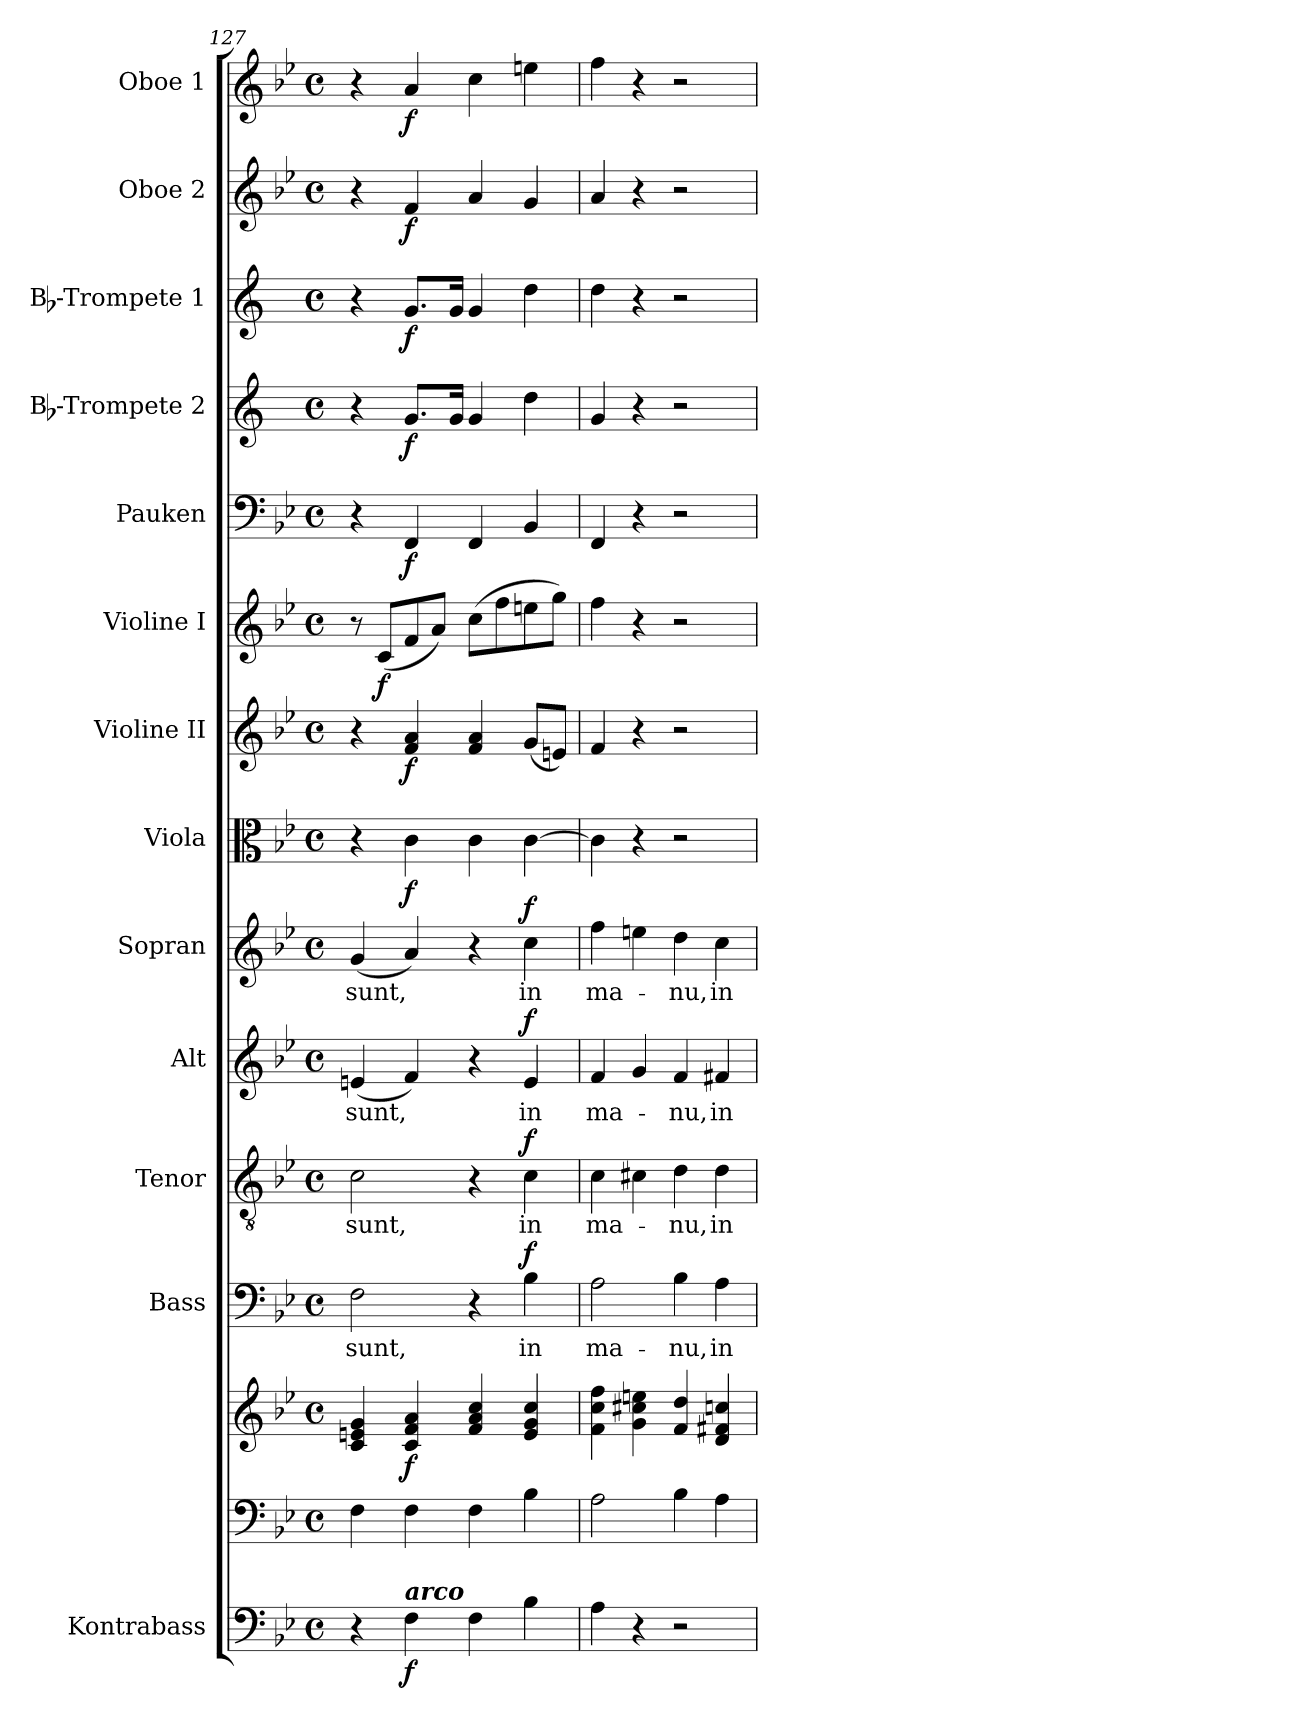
**kern	**dynam	**kern	**kern	**dynam	**kern	**text	**dynam	**kern	**text	**dynam	**kern	**text	**dynam	**kern	**text	**dynam	**kern	**dynam	**kern	**dynam	**kern	**dynam	**kern	**dynam	**kern	**dynam	**kern	**dynam	**kern	**dynam	**kern	**dynam
*part14	*part14	*part13	*part13	*part13	*part12	*part12	*part12	*part11	*part11	*part11	*part10	*part10	*part10	*part9	*part9	*part9	*part8	*part8	*part7	*part7	*part6	*part6	*part5	*part5	*part4	*part4	*part3	*part3	*part2	*part2	*part1	*part1
*staff15	*staff15	*staff14	*staff13	*staff13/14	*staff12	*staff12	*staff12	*staff11	*staff11	*staff11	*staff10	*staff10	*staff10	*staff9	*staff9	*staff9	*staff8	*staff8	*staff7	*staff7	*staff6	*staff6	*staff5	*staff5	*staff4	*staff4	*staff3	*staff3	*staff2	*staff2	*staff1	*staff1
*I"Kontrabass	*	*	*	*	*I"Bass	*	*	*I"Tenor	*	*	*I"Alt	*	*	*I"Sopran	*	*	*I"Viola	*	*I"Violine II	*	*I"Violine I	*	*I"Pauken	*	*I"Bb-Trompete 2	*	*I"Bb-Trompete 1	*	*I"Oboe 2	*	*I"Oboe 1	*
*I'Kb.	*	*	*	*	*I'B.	*	*	*I'T.	*	*	*I'A.	*	*	*I'S.	*	*	*I'Vla.	*	*I'Vl. II	*	*I'Vl. I	*	*I'Pk.	*	*I'Bb Trp. 2	*	*I'Bb Trp. 1	*	*I'Ob. 2	*	*I'Ob. 1	*
!!LO:PB:g=z
*clefF4	*	*clefF4	*clefG2	*	*clefF4	*	*	*clefGv2	*	*	*clefG2	*	*	*clefG2	*	*	*clefC3	*	*clefG2	*	*clefG2	*	*clefF4	*	*clefG2	*	*clefG2	*	*clefG2	*	*clefG2	*
*ITrd7c12	*	*	*	*	*	*	*	*	*	*	*	*	*	*	*	*	*	*	*	*	*	*	*	*	*ITrd1c2	*	*ITrd1c2	*	*	*	*	*
*k[b-e-]	*	*k[b-e-]	*k[b-e-]	*	*k[b-e-]	*	*	*k[b-e-]	*	*	*k[b-e-]	*	*	*k[b-e-]	*	*	*k[b-e-]	*	*k[b-e-]	*	*k[b-e-]	*	*k[b-e-]	*	*k[b-e-]	*	*k[b-e-]	*	*k[b-e-]	*	*k[b-e-]	*
*B-:	*	*B-:	*B-:	*	*B-:	*	*	*B-:	*	*	*B-:	*	*	*B-:	*	*	*B-:	*	*B-:	*	*B-:	*	*B-:	*	*B-:	*	*B-:	*	*B-:	*	*B-:	*
*M4/4	*	*M4/4	*M4/4	*	*M4/4	*	*	*M4/4	*	*	*M4/4	*	*	*M4/4	*	*	*M4/4	*	*M4/4	*	*M4/4	*	*M4/4	*	*M4/4	*	*M4/4	*	*M4/4	*	*M4/4	*
*met(c)	*	*met(c)	*met(c)	*	*met(c)	*	*	*met(c)	*	*	*met(c)	*	*	*met(c)	*	*	*met(c)	*	*met(c)	*	*met(c)	*	*met(c)	*	*met(c)	*	*met(c)	*	*met(c)	*	*met(c)	*
=127	=127	=127	=127	=127	=127	=127	=127	=127	=127	=127	=127	=127	=127	=127	=127	=127	=127	=127	=127	=127	=127	=127	=127	=127	=127	=127	=127	=127	=127	=127	=127	=127
!	!	!	!	!	!	!LO:LY:b	!	!	!LO:LY:b	!	!	!LO:LY:b	!	!	!LO:LY:b	!	!	!	!	!	!	!	!	!	!	!	!	!	!	!	!	!
4r	.	4F\	4c/ 4en/ 4g/	.	2F\	sunt,	.	2c\	sunt,	.	(<4en/	sunt,	.	(<4g/	sunt,	.	4r	.	4r	.	8r	.	4r	.	4r	.	4r	.	4r	.	4r	.
!	!	!	!	!	!	!	!	!	!	!	!	!	!	!	!	!	!	!	!	!	!	!LO:DY:b	!	!	!	!	!	!	!	!	!	!
.	.	.	.	.	.	.	.	.	.	.	.	.	.	.	.	.	.	.	.	.	(<8c/L	f	.	.	.	.	.	.	.	.	.	.
!LO:TX:a:Bi:t=arco	!	!	!	!	!	!	!	!	!	!	!	!	!	!	!	!	!	!	!	!	!	!	!	!	!	!	!	!	!	!	!	!
!	!LO:DY:b	!	!	!LO:DY:b	!	!	!	!	!	!	!	!	!	!	!	!	!	!LO:DY:b	!	!LO:DY:b	!	!	!	!LO:DY:b	!	!LO:DY:b	!	!LO:DY:b	!	!LO:DY:b	!	!LO:DY:b
4FF\	f	4F\	4c/ 4f/ 4a/	f	.	.	.	.	.	.	4f/)	.	.	4a/)	.	.	4c\	f	4f/ 4a/	f	8f/	.	4FF/	f	8.f/L	f	8.f/L	f	4f/	f	4a/	f
.	.	.	.	.	.	.	.	.	.	.	.	.	.	.	.	.	.	.	.	.	8a/J)	.	.	.	.	.	.	.	.	.	.	.
.	.	.	.	.	.	.	.	.	.	.	.	.	.	.	.	.	.	.	.	.	.	.	.	.	16f/Jk	.	16f/Jk	.	.	.	.	.
4FF\	.	4F\	4f/ 4a/ 4cc/	.	4r	.	.	4r	.	.	4r	.	.	4r	.	.	4c\	.	4f/ 4a/	.	(>8cc\L	.	4FF/	.	4f/	.	4f/	.	4a/	.	4cc\	.
.	.	.	.	.	.	.	.	.	.	.	.	.	.	.	.	.	.	.	.	.	8ff\	.	.	.	.	.	.	.	.	.	.	.
!	!	!	!	!	!	!LO:LY:b	!LO:DY:a	!	!LO:LY:b	!LO:DY:a	!	!LO:LY:b	!LO:DY:a	!	!LO:LY:b	!LO:DY:a	!	!	!	!	!	!	!	!	!	!	!	!	!	!	!	!
4BB-\	.	4B-\	4e/ 4g/ 4cc/	.	4B-\	in	f	4c\	in	f	4e/	in	f	4cc\	in	f	[4c\	.	(<8g/L	.	8een\	.	4BB-/	.	4cc\	.	4cc\	.	4g/	.	4een\	.
.	.	.	.	.	.	.	.	.	.	.	.	.	.	.	.	.	.	.	8en/J)	.	8gg\J)	.	.	.	.	.	.	.	.	.	.	.
=128	=128	=128	=128	=128	=128	=128	=128	=128	=128	=128	=128	=128	=128	=128	=128	=128	=128	=128	=128	=128	=128	=128	=128	=128	=128	=128	=128	=128	=128	=128	=128	=128
!	!	!	!	!	!	!LO:LY:b	!	!	!LO:LY:b	!	!	!LO:LY:b	!	!	!LO:LY:b	!	!	!	!	!	!	!	!	!	!	!	!	!	!	!	!	!
4AA\	.	2A\	4f\ 4cc\ 4ff\	.	2A\	ma-	.	4c\	ma-	.	4f/	ma-	.	4ff\	ma-	.	4c\]	.	4f/	.	4ff\	.	4FF/	.	4f/	.	4cc\	.	4a/	.	4ff\	.
4r	.	.	4g\ 4cc#X\ 4een\	.	.	.	.	4c#X\	.	.	4g/	.	.	4een\	.	.	4r	.	4r	.	4r	.	4r	.	4r	.	4r	.	4r	.	4r	.
!	!	!	!	!	!	!LO:LY:b	!	!	!LO:LY:b	!	!	!LO:LY:b	!	!	!LO:LY:b	!	!	!	!	!	!	!	!	!	!	!	!	!	!	!	!	!
2r	.	4B-\	4f/ 4dd/	.	4B-\	-nu,	.	4d\	-nu,	.	4f/	-nu,	.	4dd\	-nu,	.	2r	.	2r	.	2r	.	2r	.	2r	.	2r	.	2r	.	2r	.
!	!	!	!	!	!	!LO:LY:b	!	!	!LO:LY:b	!	!	!LO:LY:b	!	!	!LO:LY:b	!	!	!	!	!	!	!	!	!	!	!	!	!	!	!	!	!
.	.	4A\	4d/ 4f#X/ 4ccn/	.	4A\	in	.	4d\	in	.	4f#X/	in	.	4cc\	in	.	.	.	.	.	.	.	.	.	.	.	.	.	.	.	.	.
=	=	=	=	=	=	=	=	=	=	=	=	=	=	=	=	=	=	=	=	=	=	=	=	=	=	=	=	=	=	=	=	=
*-	*-	*-	*-	*-	*-	*-	*-	*-	*-	*-	*-	*-	*-	*-	*-	*-	*-	*-	*-	*-	*-	*-	*-	*-	*-	*-	*-	*-	*-	*-	*-	*-
